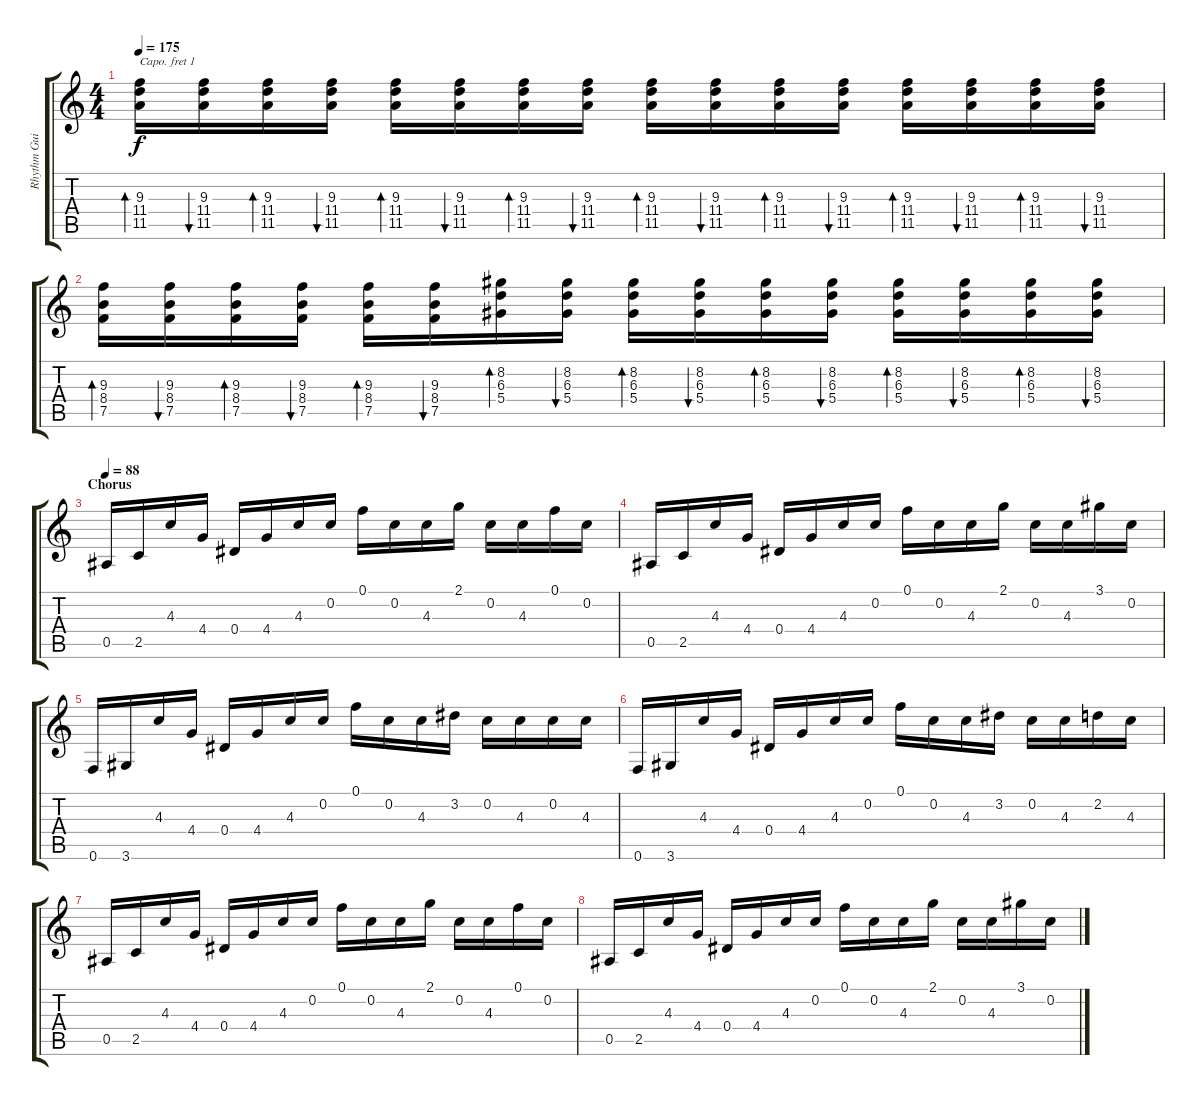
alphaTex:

\track ("Rhythm Guitar" "Rhythm Gui") {instrument distortionguitar}
\staff {score tabs}
\capo 1
\tuning (E4 B3 G3 D3 A2 E2) {hide}
\ts (4 4)
\tempo 175
\clef g2
\ks c
(9.3 11.4 11.5).16{bd 120 dy f} (9.3 11.4 11.5).16{bu 120} (9.3 11.4 11.5).16{bd 120} (9.3 11.4 11.5).16{bu 120} (9.3 11.4 11.5).16{bd 120} (9.3 11.4 11.5).16{bu 120} (9.3 11.4 11.5).16{bd 120} (9.3 11.4 11.5).16{bu 120} (9.3 11.4 11.5).16{bd 120} (9.3 11.4 11.5).16{bu 120} (9.3 11.4 11.5).16{bd 120} (9.3 11.4 11.5).16{bu 120} (9.3 11.4 11.5).16{bd 120} (9.3 11.4 11.5).16{bu 120} (9.3 11.4 11.5).16{bd 120} (9.3 11.4 11.5).16{bu 120} |
(9.3 8.4 7.5).16{bd 120} (9.3 8.4 7.5).16{bu 120} (9.3 8.4 7.5).16{bd 120} (9.3 8.4 7.5).16{bu 120} (9.3 8.4 7.5).16{bd 120} (9.3 8.4 7.5).16{bu 120} (8.2 6.3 5.4).16{bd 120} (8.2 6.3 5.4).16{bu 120} (8.2 6.3 5.4).16{bd 120} (8.2 6.3 5.4).16{bu 120} (8.2 6.3 5.4).16{bd 120} (8.2 6.3 5.4).16{bu 120} (8.2 6.3 5.4).16{bd 120} (8.2 6.3 5.4).16{bu 120} (8.2 6.3 5.4).16{bd 120} (8.2 6.3 5.4).16{bu 120} |
\section ("" "Chorus")
\tempo 88
0.5.16 2.5.16 4.3.16 4.4.16 0.4.16 4.4.16 4.3.16 0.2.16 0.1.16 0.2.16 4.3.16 2.1.16 0.2.16 4.3.16 0.1.16 0.2.16 |
0.5.16 2.5.16 4.3.16 4.4.16 0.4.16 4.4.16 4.3.16 0.2.16 0.1.16 0.2.16 4.3.16 2.1.16 0.2.16 4.3.16 3.1.16 0.2.16 |
0.6.16 3.6.16 4.3.16 4.4.16 0.4.16 4.4.16 4.3.16 0.2.16 0.1.16 0.2.16 4.3.16 3.2.16 0.2.16 4.3.16 0.2.16 4.3.16 |
0.6.16 3.6.16 4.3.16 4.4.16 0.4.16 4.4.16 4.3.16 0.2.16 0.1.16 0.2.16 4.3.16 3.2.16 0.2.16 4.3.16 2.2.16 4.3.16 |
0.5.16 2.5.16 4.3.16 4.4.16 0.4.16 4.4.16 4.3.16 0.2.16 0.1.16 0.2.16 4.3.16 2.1.16 0.2.16 4.3.16 0.1.16 0.2.16 |
0.5.16 2.5.16 4.3.16 4.4.16 0.4.16 4.4.16 4.3.16 0.2.16 0.1.16 0.2.16 4.3.16 2.1.16 0.2.16 4.3.16 3.1.16 0.2.16
